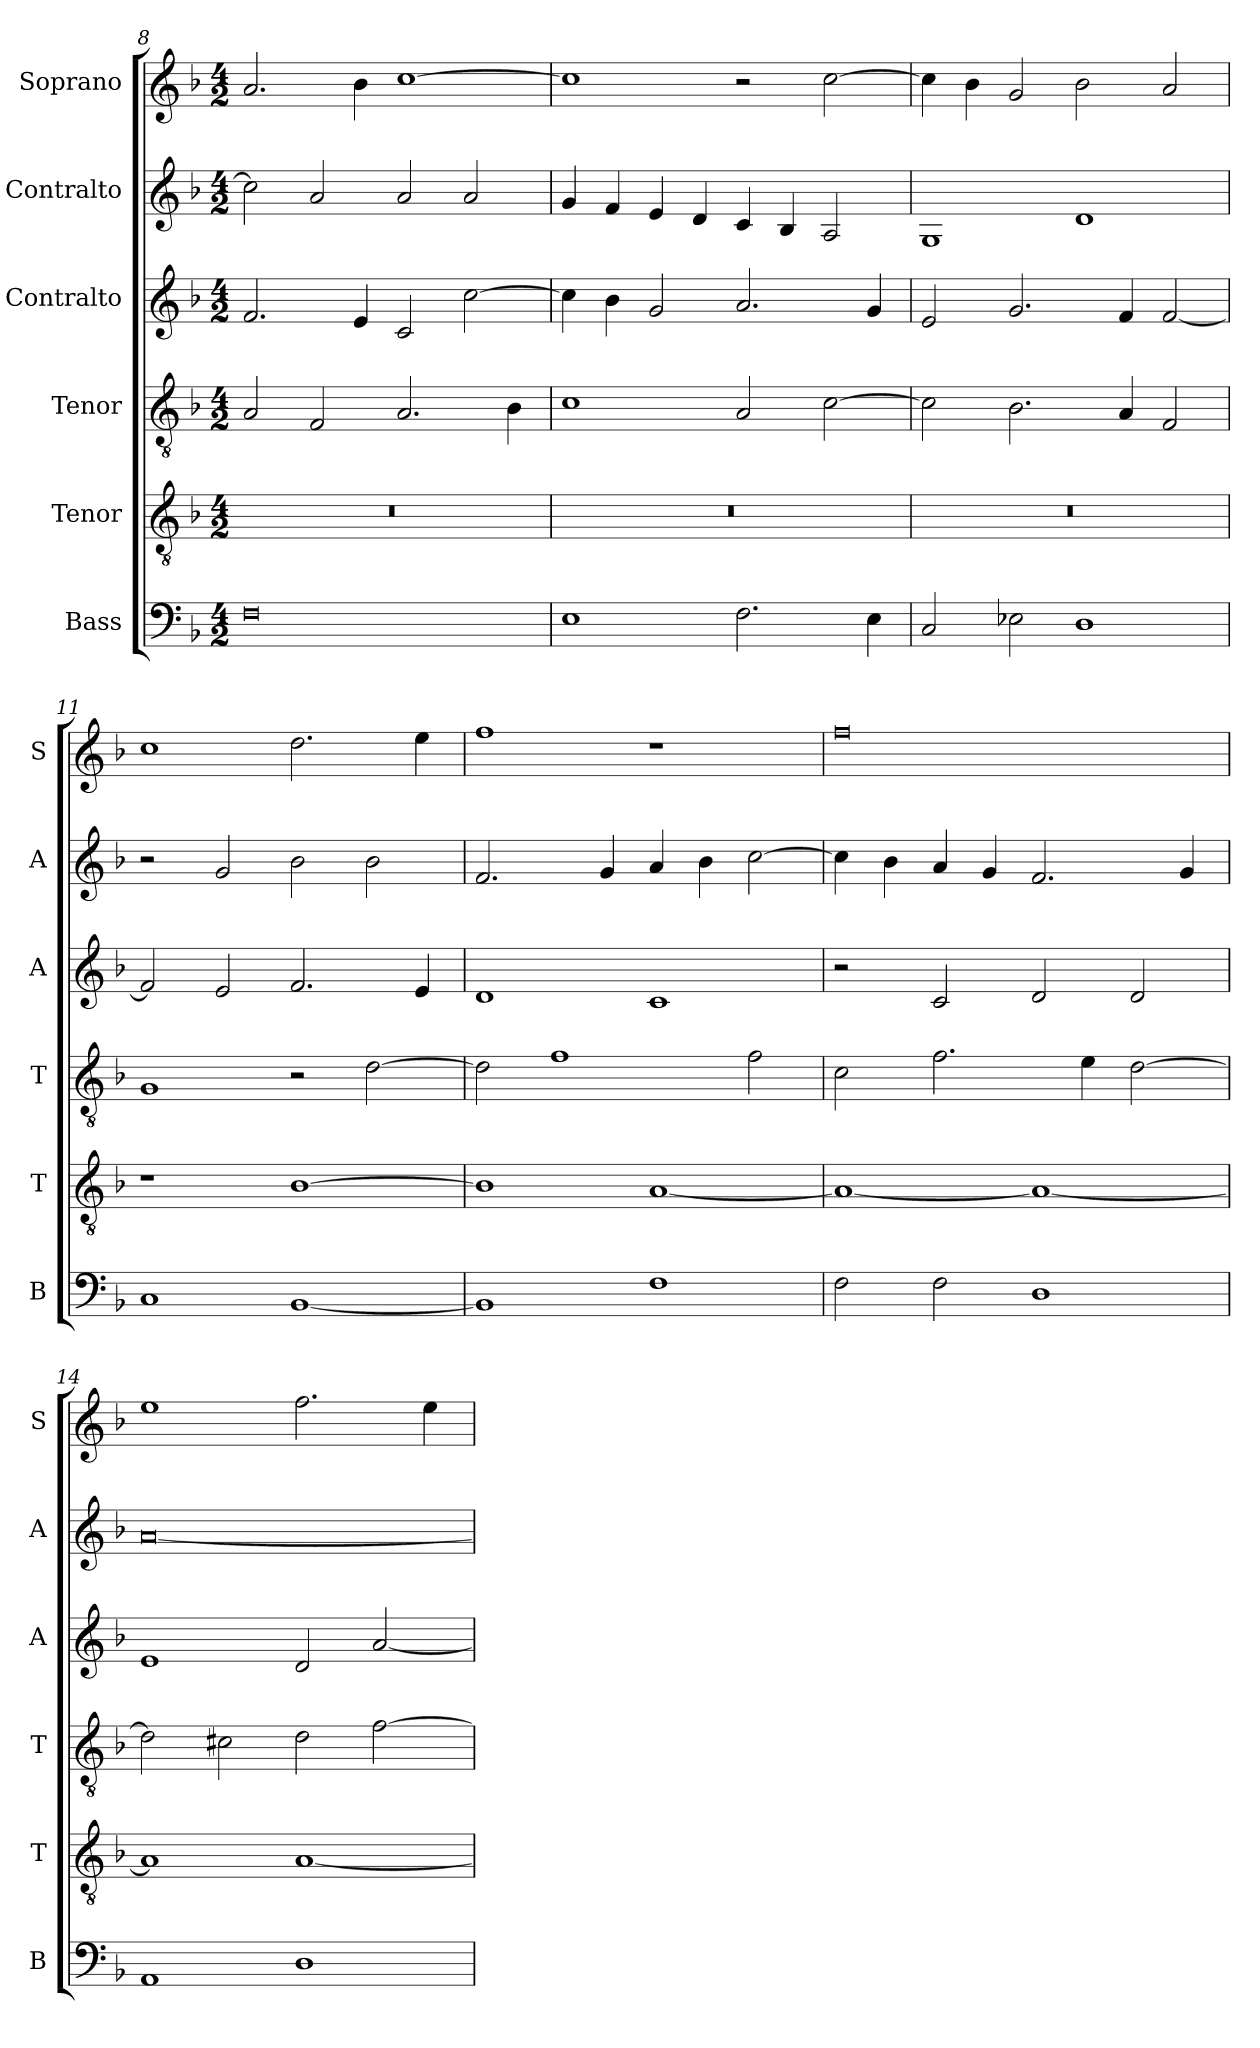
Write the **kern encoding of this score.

**kern	**kern	**kern	**kern	**kern	**kern
*part6	*part5	*part4	*part3	*part2	*part1
*staff6	*staff5	*staff4	*staff3	*staff2	*staff1
*I"Bass	*I"Tenor	*I"Tenor	*I"Contralto	*I"Contralto	*I"Soprano
*I'B	*I'T	*I'T	*I'A	*I'A	*I'S
*clefF4	*clefGv2	*clefGv2	*clefG2	*clefG2	*clefG2
*k[b-]	*k[b-]	*k[b-]	*k[b-]	*k[b-]	*k[b-]
*F:ion	*F:ion	*F:ion	*F:ion	*F:ion	*F:ion
*M4/2	*M4/2	*M4/2	*M4/2	*M4/2	*M4/2
=8	=8	=8	=8	=8	=8
0F	0r	2A	2.f	2cc]	2.a
.	.	2F	.	2a	.
.	.	.	4e	.	4b-
.	.	2.A	2c	2a	[1cc
.	.	.	[2cc	2a	.
.	.	4B-	.	.	.
=9	=9	=9	=9	=9	=9
1E	0r	1c	4cc]	4g	1cc]
.	.	.	4b-	4f	.
.	.	.	2g	4e	.
.	.	.	.	4d	.
2.F	.	2A	2.a	4c	2r
.	.	.	.	4B-	.
.	.	[2c	.	2A	[2cc
4E	.	.	4g	.	.
=10	=10	=10	=10	=10	=10
2C	0r	2c]	2e	1G	4cc]
.	.	.	.	.	4b-
2E-X	.	2.B-	2.g	.	2g
1D	.	.	.	1d	2b-
.	.	4A	4f	.	.
.	.	2F	[2f	.	2a
=11	=11	=11	=11	=11	=11
1C	1r	1G	2f]	2r	1cc
.	.	.	2e	2g	.
[1BB-	[1B-	2r	2.f	2b-	2.dd
.	.	[2d	.	2b-	.
.	.	.	4e	.	4ee
=12	=12	=12	=12	=12	=12
1BB-]	1B-]	2d]	1d	2.f	1ff
.	.	1f	.	.	.
.	.	.	.	4g	.
1F	[1A	.	1c	4a	1r
.	.	.	.	4b-	.
.	.	2f	.	[2cc	.
=13	=13	=13	=13	=13	=13
2F	1A_	2c	2r	4cc]	0ff
.	.	.	.	4b-	.
2F	.	2.f	2c	4a	.
.	.	.	.	4g	.
1D	1A_	.	2d	2.f	.
.	.	4e	.	.	.
.	.	[2d	2d	.	.
.	.	.	.	4g	.
=14	=14	=14	=14	=14	=14
1AA	1A]	2d]	1e	[0a	1ee
.	.	2c#X	.	.	.
1D	[1A	2d	2d	.	2.ff
.	.	[2f	[2a	.	.
.	.	.	.	.	4ee
=	=	=	=	=	=
*-	*-	*-	*-	*-	*-
